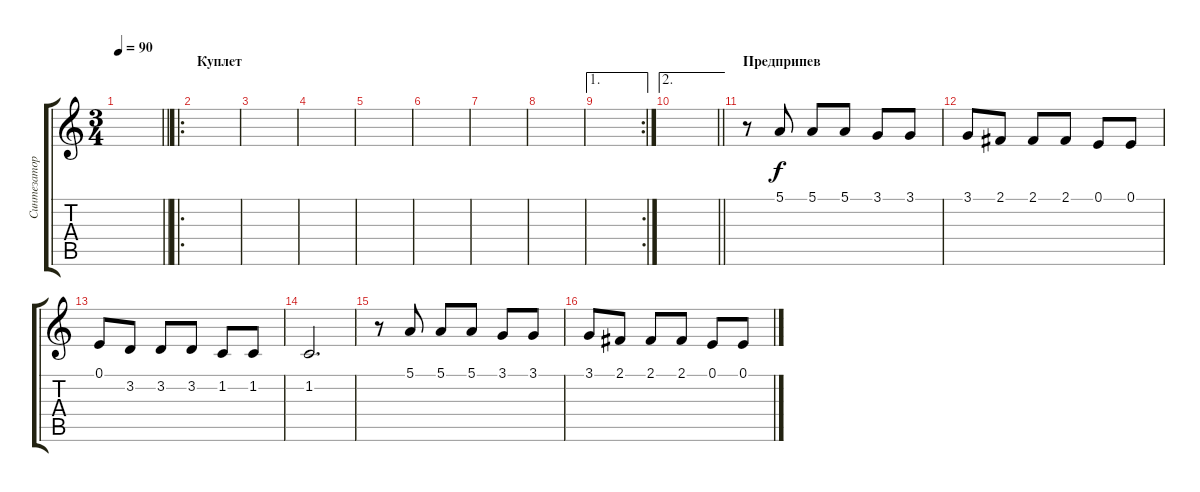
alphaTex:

\track ("Синтезатор 1" "Синтезатор") {instrument stringensemble1}
\staff {score tabs}
\tuning (E4 B3 G3 D3 A2 E2) {hide}
\ts (3 4)
\tempo 90
\clef g2
\barLineRight lightlight
\ks c
|
\ro
\section ("" "Куплет")
|
|
|
|
|
|
|
\ae 1
\rc 2
|
\ae 2
\barLineRight lightlight
|
\section ("" "Предприпев")
r.8 5.1.8 5.1.8 5.1.8 3.1.8 3.1.8 |
3.1.8 2.1.8 2.1.8 2.1.8 0.1.8 0.1.8 |
0.1.8 3.2.8 3.2.8 3.2.8 1.2.8 1.2.8 |
1.2.2{d} |
r.8 5.1.8 5.1.8 5.1.8 3.1.8 3.1.8 |
3.1.8 2.1.8 2.1.8 2.1.8 0.1.8 0.1.8
